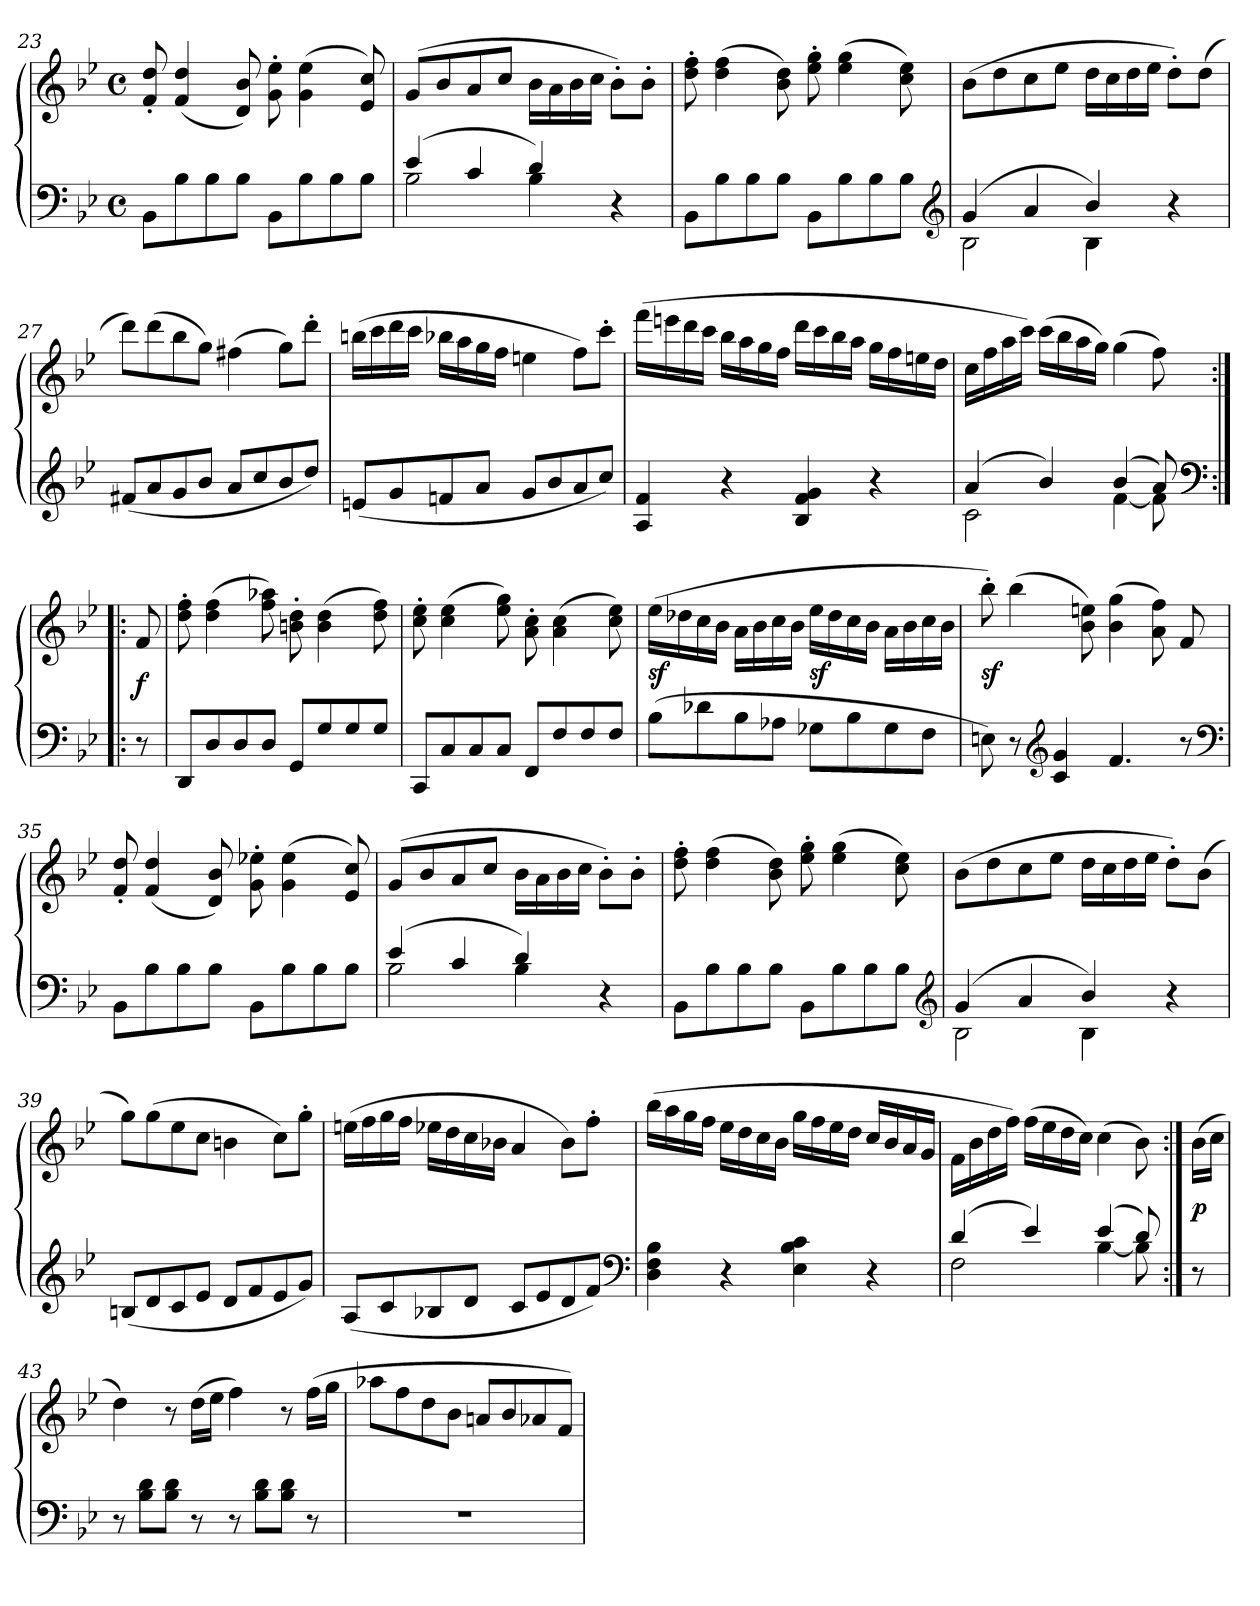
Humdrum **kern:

**kern	**kern	**dynam
*part1	*part1	*part1
*staff2	*staff1	*staff1/2
*clefF4	*clefG2	*
*k[b-e-]	*k[b-e-]	*
*B-:	*B-:	*
*M4/4	*M4/4	*
*met(c)	*met(c)	*
=23	=23	=23
8BB-L	8f' 8dd'	.
8B-	(4f 4dd	.
8B-	.	.
8B-J	8d 8b-)	.
8BB-L	8g' 8ee-'	.
8B-	(4g 4ee-	.
8B-	.	.
8B-J	8e- 8cc)	.
=24	=24	=24
*^	*	*
(4e-	2B-	(>8gL	.
.	.	8b-	.
4c	.	8a	.
.	.	8ccJ	.
4d)	4B-	16b-LL	.
.	.	16a	.
.	.	16b-	.
.	.	16ccJJ	.
4r	4ryy	8b-'L)	.
.	.	8b-'J	.
*v	*v	*	*
=25	=25	=25
8BB-L	8dd' 8ff'	.
8B-	(4dd 4ff	.
8B-	.	.
8B-J	8b- 8dd)	.
8BB-L	8ee-' 8gg'	.
8B-	(4ee- 4gg	.
8B-	.	.
8B-J	8cc 8ee-)	.
*clefG2	*	*
=26	=26	=26
*^	*	*
(4g	2B-	(8b-L	.
.	.	8dd	.
4a	.	8cc	.
.	.	8ee-J	.
4b-)	4B-	16ddLL	.
.	.	16cc	.
.	.	16dd	.
.	.	16ee-JJ	.
4r	4ryy	8dd'L)	.
.	.	(8ddJ	.
*v	*v	*	*
=27	=27	=27
(8f#XL	8dddL)	.
8a	(8ddd	.
8g	8bb-	.
8b-J	8ggJ)	.
8a/L	(4ff#X	.
8cc/	.	.
8b-/	8ggL)	.
8dd/J)	8ddd'J	.
=28	=28	=28
(8enL	(16bbnLL	.
.	16ccc	.
8g	16ddd	.
.	16cccJJ	.
8fn	16bb-XLL	.
.	16aa	.
8aJ	16gg	.
.	16ffJJ	.
8gL	4een	.
8b-	.	.
8a	8ffL)	.
8ccJ)	8ccc'J	.
=29	=29	=29
4A 4f	(16fffLL	.
.	16eeen	.
.	16ddd	.
.	16cccJJ	.
4r	16bb-LL	.
.	16aa	.
.	16gg	.
.	16ffJJ	.
4B- 4f 4g	16dddLL	.
.	16ccc	.
.	16bb-	.
.	16aaJJ	.
4r	16ggLL	.
.	16ff	.
.	16een	.
.	16ddJJ	.
=30	=30	=30
*^	*	*
(4a	2c	16ccLL	.
.	.	16ff	.
.	.	16aa	.
.	.	16cccJJ)	.
4b-)	.	(16cccLL	.
.	.	16bb-	.
.	.	16aa	.
.	.	16ggJJ)	.
(4b-	[4f	(4gg	.
8a)	8f]	8ff)	.
*v	*v	*	*
*clefF4	*	*
=:|!|:	=:|!|:	=:|!|:
8r	8f	f
=31	=31	=31
8DDL	8dd' 8ff'	.
8D	(4dd 4ff	.
8D	.	.
8DJ	8ff 8aa-X)	.
8GG/L	8bn' 8dd'	.
8G/	(4b 4dd	.
8G/	.	.
8G/J	8dd 8ff)	.
=32	=32	=32
8CCL	8cc' 8ee-'	.
8C	(4cc 4ee-	.
8C	.	.
8CJ	8ee- 8gg)	.
8FF/L	8a' 8cc'	.
8F/	(4a 4cc	.
8F/	.	.
8F/J	8cc 8ee-)	.
=33	=33	=33
(8B-L	(16ee-LL	sf
.	16dd-X	.
8d-X	16cc	.
.	16b-JJ	.
8B-	16aLL	.
.	16b-	.
8A-XJ	16cc	.
.	16b-JJ	.
8G-XL	16ee-LL	sf
.	16dd-	.
8B-	16cc	.
.	16b-JJ	.
8G-	16aLL	.
.	16b-	.
8FJ	16cc	.
.	16b-JJ	.
=34	=34	=34
8En)	8bb-')	sf
8r	(4bb-	.
*clefG2	*	*
4c 4g	.	.
.	8b- 8een)	.
4.f	(4b- 4gg	.
.	8a 8ff)	.
8r	8f	.
*clefF4	*	*
=35	=35	=35
8BB-L	8f' 8dd'	.
8B-	(4f 4dd	.
8B-	.	.
8B-J	8d 8b-)	.
8BB-L	8g' 8ee-X'	.
8B-	(4g 4ee-	.
8B-	.	.
8B-J	8e- 8cc)	.
=36	=36	=36
*^	*	*
(4e-	2B-	(>8gL	.
.	.	8b-	.
4c	.	8a	.
.	.	8ccJ	.
4d)	4B-	16b-LL	.
.	.	16a	.
.	.	16b-	.
.	.	16ccJJ	.
4r	4ryy	8b-'L)	.
.	.	8b-'J	.
*v	*v	*	*
=37	=37	=37
8BB-L	8dd' 8ff'	.
8B-	(4dd 4ff	.
8B-	.	.
8B-J	8b- 8dd)	.
8BB-L	8ee-' 8gg'	.
8B-	(4ee- 4gg	.
8B-	.	.
8B-J	8cc 8ee-)	.
*clefG2	*	*
=38	=38	=38
*^	*	*
(4g	2B-	(8b-L	.
.	.	8dd	.
4a	.	8cc	.
.	.	8ee-J	.
4b-)	4B-	16ddLL	.
.	.	16cc	.
.	.	16dd	.
.	.	16ee-JJ	.
4r	4ryy	8dd'L)	.
.	.	(8b-J	.
*v	*v	*	*
=39	=39	=39
(8BnL	8ggL)	.
8d	(8gg	.
8c	8ee-	.
8e-J	8ccJ	.
8dL	4bn	.
8f	.	.
8e-	8ccL)	.
8gJ)	8gg'J	.
=40	=40	=40
(8AL	(16eenLL	.
.	16ff	.
8c	16gg	.
.	16ffJJ	.
8B-X	16ee-XLL	.
.	16dd	.
8dJ	16cc	.
.	16b-XJJ	.
8cL	4a	.
8e-	.	.
8d	8b-L)	.
8fJ)	8ff'J	.
*clefF4	*	*
=41	=41	=41
4D 4F 4B-	(16bb-LL	.
.	16aa	.
.	16gg	.
.	16ffJJ	.
4r	16ee-LL	.
.	16dd	.
.	16cc	.
.	16b-JJ	.
4E- 4B- 4c	16ggLL	.
.	16ff	.
.	16ee-	.
.	16ddJJ	.
4r	16ccLL	.
.	16b-	.
.	16a	.
.	16gJJ	.
=42	=42	=42
*^	*	*
(4d	2F	16fLL	.
.	.	16b-	.
.	.	16dd	.
.	.	16ffJJ)	.
4e-)	.	(16ffLL	.
.	.	16ee-	.
.	.	16dd	.
.	.	16ccJJ)	.
(4e-	[4B-	(4cc	.
8d)	8B-]	8b-)	.
*v	*v	*	*
=:|!	=:|!	=:|!
8r	(16b-LL	p
.	16ccJJ	.
=43	=43	=43
8r	4dd)	.
8B- 8dL	.	.
8B- 8dJ	8r	.
8r	(16ddLL	.
.	16ee-JJ	.
8r	4ff)	.
8B- 8dL	.	.
8B- 8dJ	8r	.
8r	(>16ffLL	.
.	16ggJJ	.
=44	=44	=44
1r	8aa-XL	.
.	8ff	.
.	8dd	.
.	8b-J	.
.	8anL	.
.	8b-	.
.	8a-X	.
.	8fJ)	.
=	=	=
*-	*-	*-
